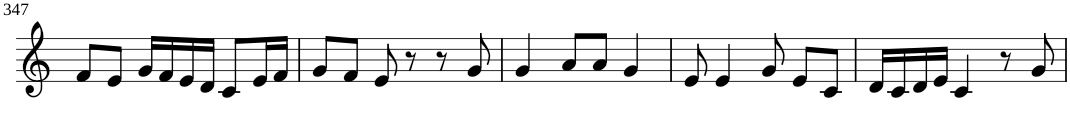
**kern
*part1
*staff1
*I"Violin
!!LO:PB:g=z
*clefG2
*k[]
*M3/4
=347
8f/L
8e/J
16g/LL
16f/
16e/
16d/JJ
8c/L
16e/L
16f/JJ
=348
8g/L
8f/J
8e/
8r
8r
8g/
=349
4g/
8a/L
8a/J
4g/
=350
8e/
4e/
8g/
8e/L
8c/J
=351
16d/LL
16c/
16d/
16e/JJ
4c/
8r
8g/
=
*-
